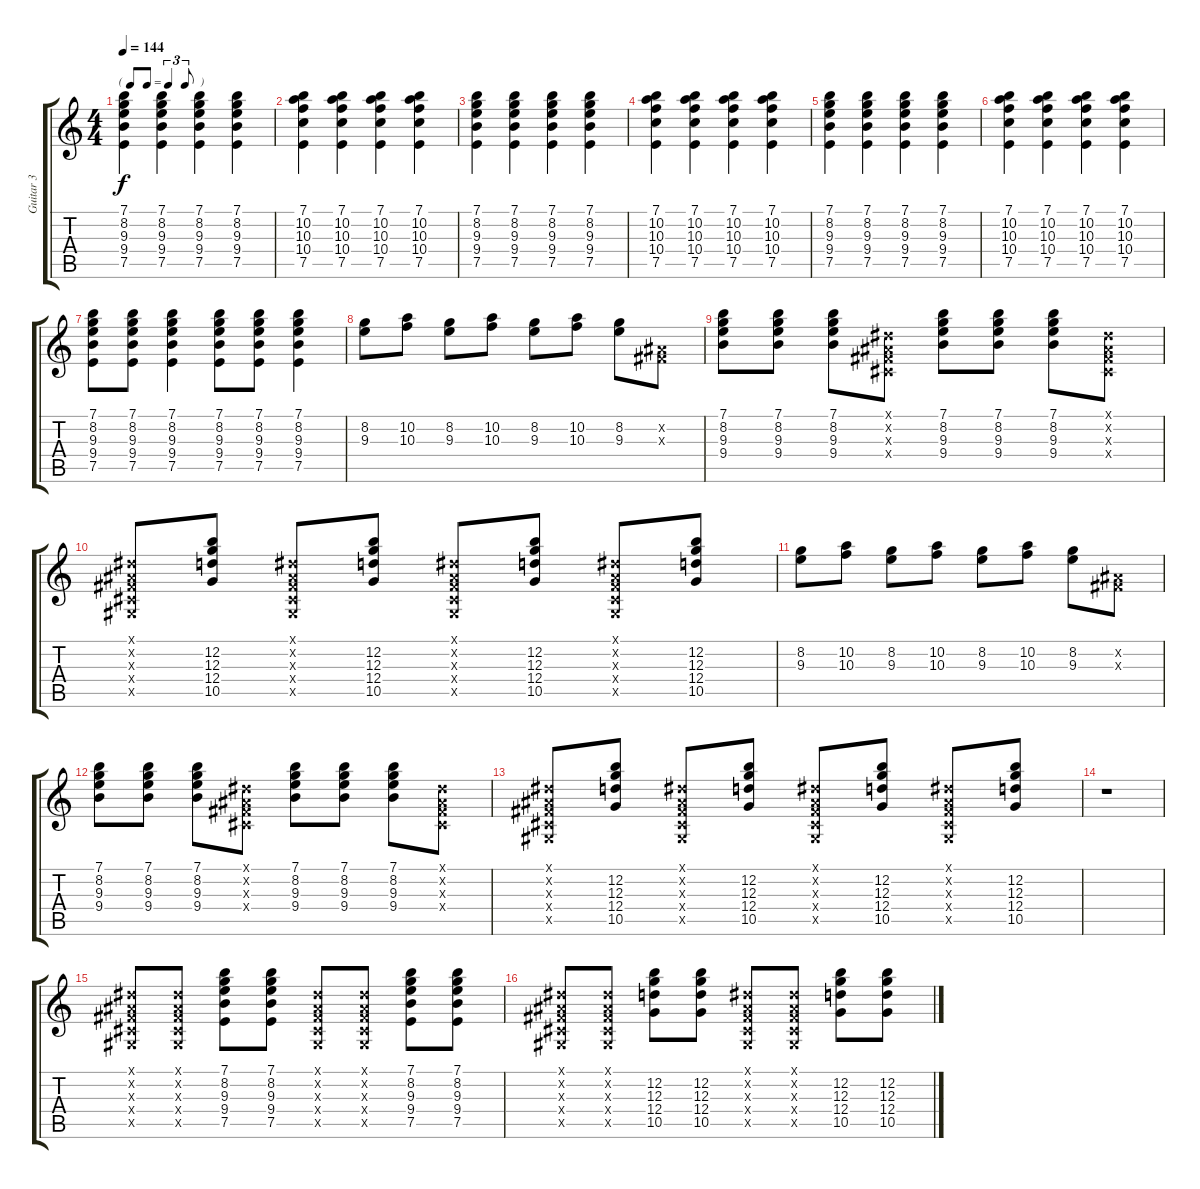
\track ("Guitar 3" "Guitar 3") {instrument electricguitarclean}
\staff {score tabs}
\tuning (E4 B3 G3 D3 A2 E2) {hide}
\ts (4 4)
\tf triplet8th
\tempo 144
\clef g2
\ks c
(7.1 8.2 9.3 9.4 7.5).4{dy f} (7.1 8.2 9.3 9.4 7.5).4 (7.1 8.2 9.3 9.4 7.5).4 (7.1 8.2 9.3 9.4 7.5).4 |
(7.1 10.2 10.3 10.4 7.5).4 (7.1 10.2 10.3 10.4 7.5).4 (7.1 10.2 10.3 10.4 7.5).4 (7.1 10.2 10.3 10.4 7.5).4 |
(7.1 8.2 9.3 9.4 7.5).4 (7.1 8.2 9.3 9.4 7.5).4 (7.1 8.2 9.3 9.4 7.5).4 (7.1 8.2 9.3 9.4 7.5).4 |
(7.1 10.2 10.3 10.4 7.5).4 (7.1 10.2 10.3 10.4 7.5).4 (7.1 10.2 10.3 10.4 7.5).4 (7.1 10.2 10.3 10.4 7.5).4 |
(7.1 8.2 9.3 9.4 7.5).4 (7.1 8.2 9.3 9.4 7.5).4 (7.1 8.2 9.3 9.4 7.5).4 (7.1 8.2 9.3 9.4 7.5).4 |
(7.1 10.2 10.3 10.4 7.5).4 (7.1 10.2 10.3 10.4 7.5).4 (7.1 10.2 10.3 10.4 7.5).4 (7.1 10.2 10.3 10.4 7.5).4 |
(7.1 8.2 9.3 9.4 7.5).8 (7.1 8.2 9.3 9.4 7.5).8 (7.1 8.2 9.3 9.4 7.5).4 (7.1 8.2 9.3 9.4 7.5).8 (7.1 8.2 9.3 9.4 7.5).8 (7.1 8.2 9.3 9.4 7.5).4 |
(8.2 9.3).8 (10.2 10.3).8 (8.2 9.3).8 (10.2 10.3).8 (8.2 9.3).8 (10.2 10.3).8 (8.2 9.3).8 (-1.2{x} -1.3{x}).8 |
(7.1 8.2 9.3 9.4).8 (7.1 8.2 9.3 9.4).8 (7.1 8.2 9.3 9.4).8 (-1.1{x} -1.2{x} -1.3{x} -1.4{x}).8 (7.1 8.2 9.3 9.4).8 (7.1 8.2 9.3 9.4).8 (7.1 8.2 9.3 9.4).8 (-1.1{x} -1.2{x} -1.3{x} -1.4{x}).8 |
(-1.1{x} -1.2{x} -1.3{x} -1.4{x} -1.5{x}).8 (12.2 12.3 12.4 10.5).8 (-1.1{x} -1.2{x} -1.3{x} -1.4{x} -1.5{x}).8 (12.2 12.3 12.4 10.5).8 (-1.1{x} -1.2{x} -1.3{x} -1.4{x} -1.5{x}).8 (12.2 12.3 12.4 10.5).8 (-1.1{x} -1.2{x} -1.3{x} -1.4{x} -1.5{x}).8 (12.2 12.3 12.4 10.5).8 |
(8.2 9.3).8 (10.2 10.3).8 (8.2 9.3).8 (10.2 10.3).8 (8.2 9.3).8 (10.2 10.3).8 (8.2 9.3).8 (-1.2{x} -1.3{x}).8 |
(7.1 8.2 9.3 9.4).8 (7.1 8.2 9.3 9.4).8 (7.1 8.2 9.3 9.4).8 (-1.1{x} -1.2{x} -1.3{x} -1.4{x}).8 (7.1 8.2 9.3 9.4).8 (7.1 8.2 9.3 9.4).8 (7.1 8.2 9.3 9.4).8 (-1.1{x} -1.2{x} -1.3{x} -1.4{x}).8 |
(-1.1{x} -1.2{x} -1.3{x} -1.4{x} -1.5{x}).8 (12.2 12.3 12.4 10.5).8 (-1.1{x} -1.2{x} -1.3{x} -1.4{x} -1.5{x}).8 (12.2 12.3 12.4 10.5).8 (-1.1{x} -1.2{x} -1.3{x} -1.4{x} -1.5{x}).8 (12.2 12.3 12.4 10.5).8 (-1.1{x} -1.2{x} -1.3{x} -1.4{x} -1.5{x}).8 (12.2 12.3 12.4 10.5).8 |
r.1 |
(-1.1{x} -1.2{x} -1.3{x} -1.4{x} -1.5{x}).8 (-1.1{x} -1.2{x} -1.3{x} -1.4{x} -1.5{x}).8 (7.1 8.2 9.3 9.4 7.5).8 (7.1 8.2 9.3 9.4 7.5).8 (-1.1{x} -1.2{x} -1.3{x} -1.4{x} -1.5{x}).8 (-1.1{x} -1.2{x} -1.3{x} -1.4{x} -1.5{x}).8 (7.1 8.2 9.3 9.4 7.5).8 (7.1 8.2 9.3 9.4 7.5).8 |
(-1.1{x} -1.2{x} -1.3{x} -1.4{x} -1.5{x}).8 (-1.1{x} -1.2{x} -1.3{x} -1.4{x} -1.5{x}).8 (12.2 12.3 12.4 10.5).8 (12.2 12.3 12.4 10.5).8 (-1.1{x} -1.2{x} -1.3{x} -1.4{x} -1.5{x}).8 (-1.1{x} -1.2{x} -1.3{x} -1.4{x} -1.5{x}).8 (12.2 12.3 12.4 10.5).8 (12.2 12.3 12.4 10.5).8
